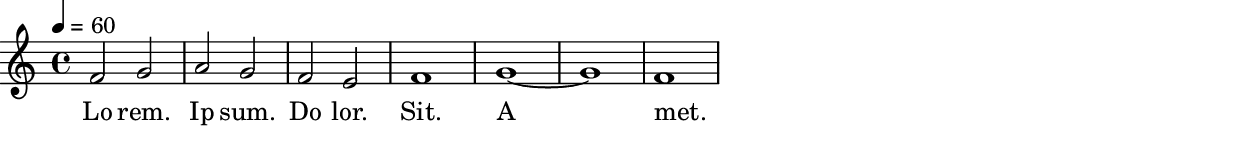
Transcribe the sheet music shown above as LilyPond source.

%% Generated by lilypond-book
%% Options: [exampleindent=10.16\mm,indent=0\mm,line-width=160\mm,paper-height=845.047\pt,paper-width=597.508\pt,papersize='(cons (* 597.508 pt) (* 845.047 pt))]
\include "lilypond-book-preamble.ly"


% ****************************************************************
% Start cut-&-pastable-section
% ****************************************************************

#(ly:set-option 'eps-box-padding 3.000000)



\paper {
  #(set-paper-size '(cons (* 597.508 pt) (* 845.047 pt)))
  indent = 0\mm
  line-width = 160\mm
  % offset the left padding, also add 1mm as lilypond creates cropped
  % images with a little space on the right
  line-width = #(- line-width (* mm  3.000000) (* mm 1))
}

\layout {
  
}




% ****************************************************************
% ly snippet:
% ****************************************************************
\sourcefilename "out-www/recovered/lyric-repeat-count-midi.ly"
\sourcefileline 0
% Lily was here -- automatically converted by midi2ly.py from out-www/lyric-repeat-count.midi
\version "2.14.0"

\layout {
  \context {
    \Voice
    \remove Note_heads_engraver
    \consists Completion_heads_engraver
    \remove Rest_engraver
    \consists Completion_rest_engraver
  }
}

% included from ./out-www/lyric-repeat-count.header
\header {
texidoc=""
options=""
}
% end

trackAchannelA = {
  
  % [TEXT_EVENT] creator: 
  
  % [TEXT_EVENT] LilyPond 2.25.28              
  
  \time 4/4
  
  \tempo 4 = 60
  \skip 1*7 
}

trackA = <<
  \context Voice = voiceA \trackAchannelA
>>


trackBchannelA = {
  \skip 1*7 
}

trackBchannelB = \relative c {
  f'2 g 
  | % 2
  a g 
  | % 3
  f e 
  | % 4
  f1 
  | % 5
  g\breve f1 
  | % 8
  
}

trackB = <<
  \context Voice = voiceA \trackBchannelA
  \context Voice = voiceB \trackBchannelB
>>


trackCchannelA = \lyricmode {
  "Lo"2 "rem." 
  | % 2
  "Ip" "sum." 
  | % 3
  "Do" "lor." 
  | % 4
  "Sit."1 
  | % 5
  "A"\breve "met."4 " "2. 
  | % 8
  
}

trackC = <<
  \context Lyrics = voiceA \trackCchannelA
>>


\score {
  <<
    \context Staff=trackB \trackA
    \context Staff=trackB \trackB
    \context Lyrics=trackC \trackC
  >>
  \layout {}
  \midi {}
}



% ****************************************************************
% end ly snippet
% ****************************************************************
